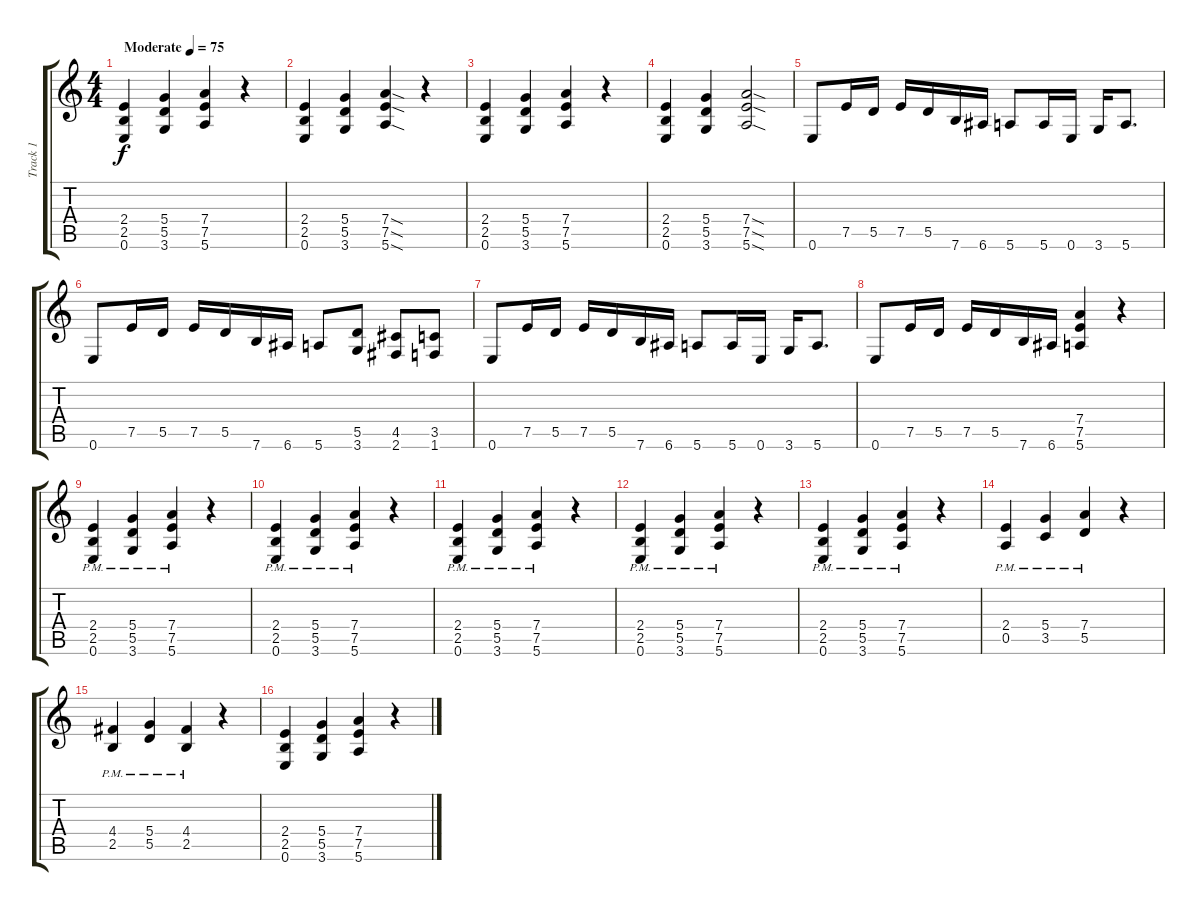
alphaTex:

\track ("Track 1" "Track 1") {instrument overdrivenguitar}
\staff {score tabs}
\tuning (E4 B3 G3 D3 A2 E2) {hide}
\ts (4 4)
\tempo (75 "Moderate")
\clef g2
\ks c
(2.4 2.5 0.6).4{dy f instrument overdrivenguitar} (5.4 5.5 3.6).4 (7.4 7.5 5.6).4 r.4 |
(2.4 2.5 0.6).4 (5.4 5.5 3.6).4 (7.4{sod} 7.5{sod} 5.6{sod}).4 r.4 |
(2.4 2.5 0.6).4 (5.4 5.5 3.6).4 (7.4 7.5 5.6).4 r.4 |
(2.4 2.5 0.6).4 (5.4 5.5 3.6).4 (7.4{sod} 7.5{sod} 5.6{sod}).2 |
0.6.8 7.5.16 5.5.16 7.5.16 5.5.16 7.6.16 6.6.16 5.6.8 5.6.16 0.6.16 3.6.16 5.6.8{d} |
0.6.8 7.5.16 5.5.16 7.5.16 5.5.16 7.6.16 6.6.16 5.6.8 (5.5 3.6).8 (4.5 2.6).8 (3.5 1.6).8 |
0.6.8 7.5.16 5.5.16 7.5.16 5.5.16 7.6.16 6.6.16 5.6.8 5.6.16 0.6.16 3.6.16 5.6.8{d} |
0.6.8 7.5.16 5.5.16 7.5.16 5.5.16 7.6.16 6.6.16 (7.4 7.5 5.6).4 r.4 |
(2.4{pm} 2.5{pm} 0.6{pm}).4 (5.4{pm} 5.5{pm} 3.6{pm}).4 (7.4{pm} 7.5{pm} 5.6{pm}).4 r.4 |
(2.4{pm} 2.5{pm} 0.6{pm}).4 (5.4{pm} 5.5{pm} 3.6{pm}).4 (7.4{pm} 7.5{pm} 5.6{pm}).4 r.4 |
(2.4{pm} 2.5{pm} 0.6{pm}).4 (5.4{pm} 5.5{pm} 3.6{pm}).4 (7.4{pm} 7.5{pm} 5.6{pm}).4 r.4 |
(2.4{pm} 2.5{pm} 0.6{pm}).4 (5.4{pm} 5.5{pm} 3.6{pm}).4 (7.4{pm} 7.5{pm} 5.6{pm}).4 r.4 |
(2.4{pm} 2.5{pm} 0.6{pm}).4 (5.4{pm} 5.5{pm} 3.6{pm}).4 (7.4{pm} 7.5{pm} 5.6{pm}).4 r.4 |
(2.4{pm} 0.5{pm}).4 (5.4{pm} 3.5{pm}).4 (7.4{pm} 5.5{pm}).4 r.4 |
(4.4{pm} 2.5{pm}).4 (5.4{pm} 5.5{pm}).4 (4.4{pm} 2.5{pm}).4 r.4 |
(2.4 2.5 0.6).4 (5.4 5.5 3.6).4 (7.4 7.5 5.6).4 r.4
